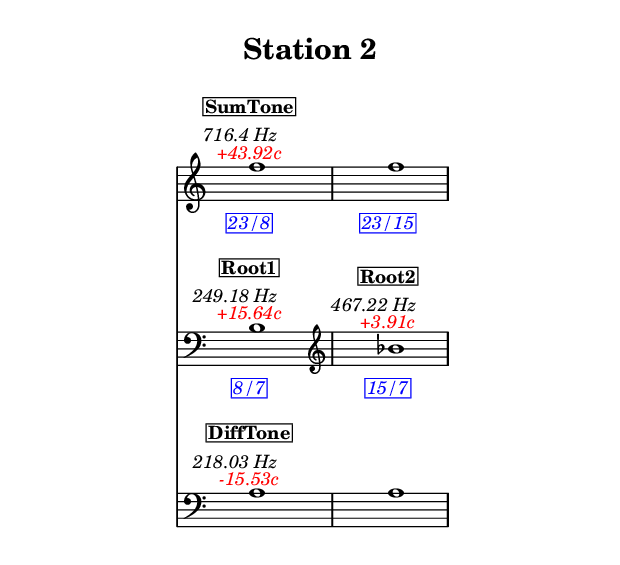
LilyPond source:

\version "2.20.0"
\language "english"

#(set-default-paper-size "a6" 'portrait)
#(set-global-staff-size 16)

\header {
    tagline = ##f
    title = \markup {
        \pad-around
            #3
            "Station 2"
        }
}

\layout {
    indent = #25
}

\paper {
    systems-per-page = 1
}

\score {
    \new Score
    <<
        \new Staff
        \with
        {
            \remove Time_signature_engraver
        }
        {
            \clef "treble"
            f''1
            - \tweak color #red
            ^ \markup {
                \halign
                    #0
                    \italic
                        {
                            +43.92c
                        }
                }
            ^ \markup {
                \halign
                    #1
                    \italic
                        {
                            716.4
                            Hz
                        }
                }
            ^ \markup {
                \pad-around
                    #1
                    \box
                        \vcenter
                            \halign
                                #0
                                \bold
                                    {
                                        SumTone
                                    }
                }
            - \tweak color #blue
            _ \markup {
                \pad-around
                    #1
                    \box
                        \halign
                            #0
                            \italic
                                {
                                    23/8
                                }
                }
            \override Score.NonMusicalPaperColumn.padding = #5
            \clef "treble"
            f''1
            - \tweak color #blue
            _ \markup {
                \pad-around
                    #1
                    \box
                        \halign
                            #0
                            \italic
                                {
                                    23/15
                                }
                }
        }
        \new Staff
        \with
        {
            \remove Time_signature_engraver
        }
        {
            \clef "bass"
            b1
            - \tweak color #red
            ^ \markup {
                \halign
                    #0
                    \italic
                        {
                            +15.64c
                        }
                }
            ^ \markup {
                \halign
                    #1
                    \italic
                        {
                            249.18
                            Hz
                        }
                }
            ^ \markup {
                \pad-around
                    #1
                    \box
                        \vcenter
                            \halign
                                #0
                                \bold
                                    {
                                        Root1
                                    }
                }
            - \tweak color #blue
            _ \markup {
                \pad-around
                    #1
                    \box
                        \halign
                            #0
                            \italic
                                {
                                    8/7
                                }
                }
            \clef "treble"
            bf'1
            - \tweak color #red
            ^ \markup {
                \halign
                    #0
                    \italic
                        {
                            +3.91c
                        }
                }
            ^ \markup {
                \halign
                    #1
                    \italic
                        {
                            467.22
                            Hz
                        }
                }
            ^ \markup {
                \pad-around
                    #1
                    \box
                        \vcenter
                            \halign
                                #0
                                \bold
                                    {
                                        Root2
                                    }
                }
            - \tweak color #blue
            _ \markup {
                \pad-around
                    #1
                    \box
                        \halign
                            #0
                            \italic
                                {
                                    15/7
                                }
                }
        }
        \new Staff
        \with
        {
            \remove Time_signature_engraver
        }
        {
            \clef "bass"
            a1
            - \tweak color #red
            ^ \markup {
                \halign
                    #0
                    \italic
                        {
                            -15.53c
                        }
                }
            ^ \markup {
                \halign
                    #1
                    \italic
                        {
                            218.03
                            Hz
                        }
                }
            ^ \markup {
                \pad-around
                    #1
                    \box
                        \vcenter
                            \halign
                                #0
                                \bold
                                    {
                                        DiffTone
                                    }
                }
            \clef "bass"
            a1
        }
    >>
}